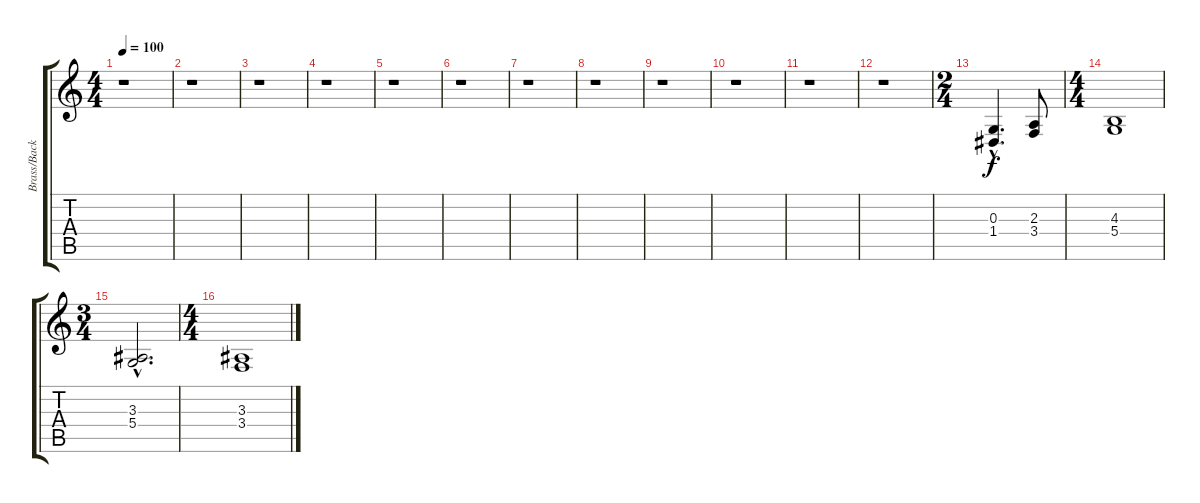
\track ("Brass/Backwards flute" "Brass/Back") {instrument brasssection}
\staff {score tabs}
\tuning (E4 B3 G3 D3 A2 E2) {hide}
\ts (4 4)
\tempo 100
\clef g2
\ks c
r.1{dy f} |
r.1 |
r.1 |
r.1 |
r.1 |
r.1 |
r.1 |
r.1 |
r.1 |
r.1 |
r.1 |
r.1 |
\ts (2 4)
(0.3{hac} 1.4{hac}).4{d} (2.3 3.4).8 |
\ts (4 4)
(4.3 5.4).1 |
\ts (3 4)
(3.3{hac} 5.4{hac}).2{d} |
\ts (4 4)
(3.3 3.4).1
